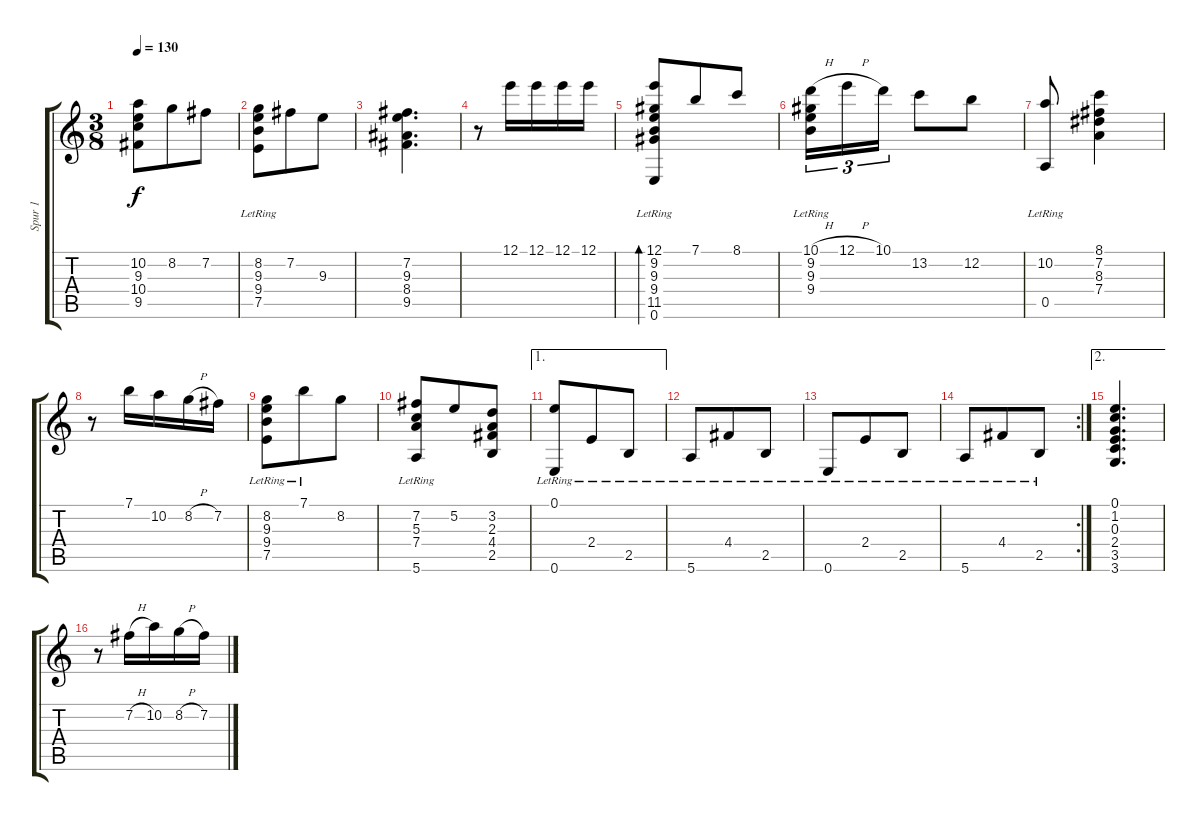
\track ("Spur 1" "Spur 1") {instrument acousticguitarnylon}
\staff {score tabs}
\tuning (E4 B3 G3 D3 A2 E2) {hide}
\ts (3 8)
\tempo 130
\clef g2
\ks c
(10.2 9.3 10.4 9.5).8{dy f} 8.2.8 7.2.8 |
(8.2 9.3{lr} 9.4{lr} 7.5{lr}).8 7.2.8 9.3.8 |
(7.2 9.3 8.4 9.5).4{d} |
r.8 12.1.16 12.1.16 12.1.16 12.1.16 |
(12.1{lr} 9.2{lr} 9.3{lr} 9.4{lr} 11.5{lr} 0.6{lr}).8{bd 60} 7.1.8 8.1.8 |
(10.1{h lr} 9.2{lr} 9.3{lr} 9.4{lr}).16{tu (3 2)} 12.1{h}.16{tu (3 2)} 10.1.16{tu (3 2)} 13.2.8 12.2.8 |
(10.2 0.5{lr}).8 (8.1 7.2 8.3 7.4).4 |
r.8 7.1.16 10.2.16 8.2{h}.16 7.2.16 |
(8.2{lr} 9.3{lr} 9.4{lr} 7.5{lr}).8 7.1{lr}.8 8.2.8 |
(7.2{lr} 5.3{lr} 7.4{lr} 5.6{lr}).8 5.2.8 (3.2 2.3 4.4 2.5).8 |
\ae 1
(0.1{lr} 0.6{lr}).8 2.4{lr}.8 2.5{lr}.8 |
5.6{lr}.8 4.4{lr}.8 2.5{lr}.8 |
0.6{lr}.8 2.4{lr}.8 2.5{lr}.8 |
\rc 2
5.6{lr}.8 4.4{lr}.8 2.5{lr}.8 |
\ae 2
(0.1 1.2 0.3 2.4 3.5 3.6).4{d} |
r.8 7.2{h}.16 10.2.16 8.2{h}.16 7.2.16
